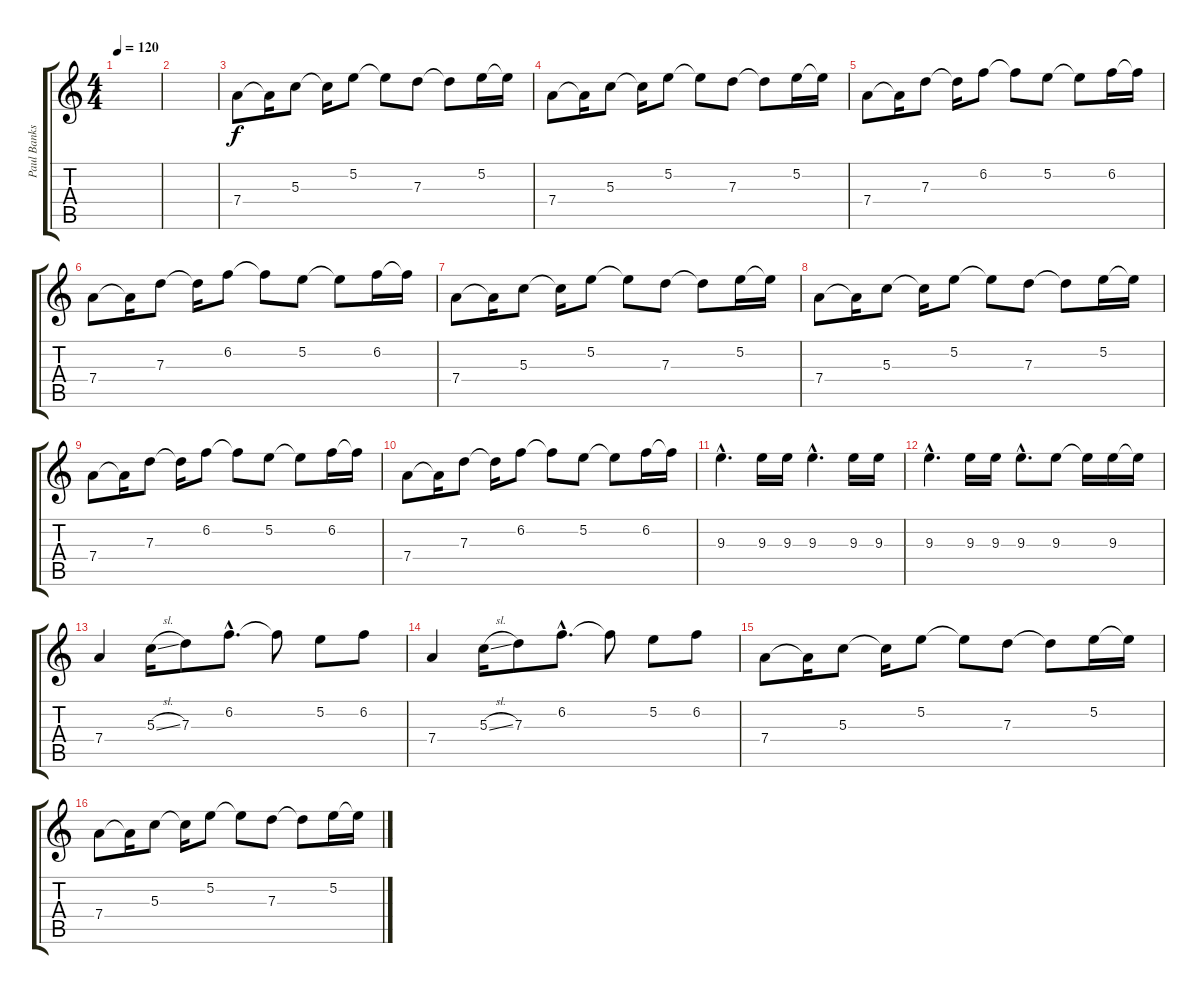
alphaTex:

\track ("Paul Banks" "Paul Banks") {instrument overdrivenguitar}
\staff {score tabs}
\tuning (E4 B3 G3 D3 A2 E2) {hide}
\ts (4 4)
\tempo 120
\clef g2
\ks c
|
|
7.4.8 7.4{t}.16 5.3.8 5.3{t}.16 5.2.8 5.2{t}.8 7.3.8 7.3{t}.8 5.2.16 5.2{t}.16 |
7.4.8 7.4{t}.16 5.3.8 5.3{t}.16 5.2.8 5.2{t}.8 7.3.8 7.3{t}.8 5.2.16 5.2{t}.16 |
7.4.8 7.4{t}.16 7.3.8 7.3{t}.16 6.2.8 6.2{t}.8 5.2.8 5.2{t}.8 6.2.16 6.2{t}.16 |
7.4.8 7.4{t}.16 7.3.8 7.3{t}.16 6.2.8 6.2{t}.8 5.2.8 5.2{t}.8 6.2.16 6.2{t}.16 |
7.4.8 7.4{t}.16 5.3.8 5.3{t}.16 5.2.8 5.2{t}.8 7.3.8 7.3{t}.8 5.2.16 5.2{t}.16 |
7.4.8 7.4{t}.16 5.3.8 5.3{t}.16 5.2.8 5.2{t}.8 7.3.8 7.3{t}.8 5.2.16 5.2{t}.16 |
7.4.8 7.4{t}.16 7.3.8 7.3{t}.16 6.2.8 6.2{t}.8 5.2.8 5.2{t}.8 6.2.16 6.2{t}.16 |
7.4.8 7.4{t}.16 7.3.8 7.3{t}.16 6.2.8 6.2{t}.8 5.2.8 5.2{t}.8 6.2.16 6.2{t}.16 |
9.3{hac}.4{d} 9.3.16 9.3.16 9.3{hac}.4{d} 9.3.16 9.3.16 |
9.3{hac}.4{d} 9.3.16 9.3.16 9.3{hac}.8{d} 9.3.8 9.3{t}.16 9.3.16 9.3{t}.16 |
7.4.4 5.3{sl}.16 7.3.8 6.2{hac}.8{d} 6.2{t}.8 5.2.8 6.2.8 |
7.4.4 5.3{sl}.16 7.3.8 6.2{hac}.8{d} 6.2{t}.8 5.2.8 6.2.8 |
7.4.8 7.4{t}.16 5.3.8 5.3{t}.16 5.2.8 5.2{t}.8 7.3.8 7.3{t}.8 5.2.16 5.2{t}.16 |
7.4.8 7.4{t}.16 5.3.8 5.3{t}.16 5.2.8 5.2{t}.8 7.3.8 7.3{t}.8 5.2.16 5.2{t}.16
